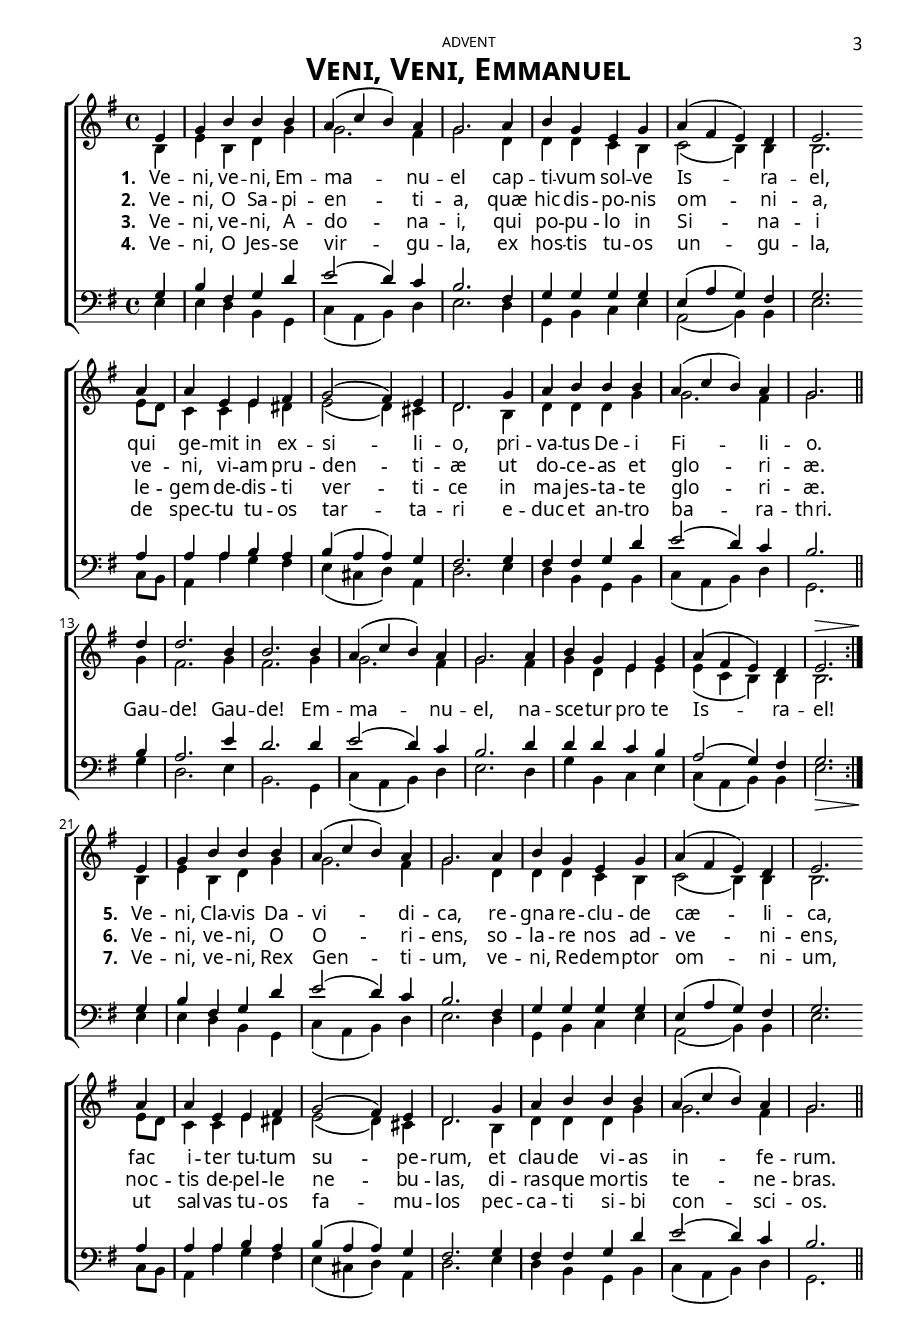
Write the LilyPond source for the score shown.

\version "2.14.2"
\include "util.ly"
\header {
  title = \markup{\override #'(font-name . "Garamond Premier Pro Semibold"){ \abs-fontsize #15 \smallCapsOldStyle"Veni, Veni, Emmanuel"}}
  %composer = \markup\oldStyleNum"Gregorian"
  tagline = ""
}
\paper {
  paper-height = 9\in
  paper-width = 6\in
  indent = 0\in
  %system-system-spacing = #'((basic-distance . 10) (padding . 0))
  system-system-spacing =
    #'((basic-distance . 0)
       (minimum-distance . 0)
       (padding . -10)
       (stretchability . 100))
  ragged-last-bottom = ##f
  ragged-bottom = ##f
  two-sided = ##t
  inner-margin = 0.5\in
  outer-margin = 0.25\in
  top-margin = 0.25\in
  bottom-margin = 0.25\in
  first-page-number = #003
  print-first-page-number = ##t
  headerLine = \markup{\override #'(font-name . "Garamond Premier Pro") \smallCaps advent}
  oddHeaderMarkup = \markup\fill-line{
     \override #'(font-name . "Garamond Premier Pro")\abs-fontsize #8.5
     \combine 
        \fill-line{"" \on-the-fly #print-page-number-check-first
        \oldStylePageNum""
        }
        \fill-line{\headerLine}
  }
  evenHeaderMarkup = \markup {
     \override #'(font-name . "Garamond Premier Pro")\abs-fontsize #8.5
     \combine
        \on-the-fly #print-page-number-check-first
        \oldStylePageNum""
        \fill-line{\headerLine}
  }
}
#(set-global-staff-size 15) \paper{ #(define fonts (make-pango-font-tree "GoudyOlSt BT" "Garamond Premier Pro" "Garamond Premier Pro" (/ 15 20))) }
global = {
  \key g \major
  \time 4/4
  \autoBeamOff
  \override DynamicLineSpanner #'staff-padding = #0.0
  \override DynamicLineSpanner #'Y-extent = #'(-0 . 0)
}

sopMusic = \relative c' {
  \repeat volta 2{
    \partial 4 e4 |
    g b b b |
    a( c b) a |
    g2. a4 |
    b g e g |
    
    a( fis e) d |
    e2. \bar""\break a4 |
    a e e fis |
    g2( fis4) e |
    
    d2. g4 |
    a b b b |
    a( c b) a |
    \partial 2. g2. \bar "||" \break
    
    \partial 4 d'4 |
    d2. b4 |
    b2. b4 |
    a( c b) a |
    g2. a4 |
    b g e g |
    a( fis e) d |
    \partial 2. <<e2. {s2^\> s8. s16\!}>>  \break
  }
  
  
  \partial 4 e4 |
  g b b b |
  a( c b) a |
  g2. a4 |
  b g e g |
  
  a( fis e) d |
  e2. \bar""\break a4 |
  a e e fis |
  g2( fis4) e |
  
  d2. g4 |
  a b b b |
  a( c b) a |
  \partial 2. g2. \bar "||" \break
}
sopWords = \lyricmode {
  
}

altoMusic = \relative c' {
  b4 |
  e b d g |
  g2. fis4 |
  g2. d4 |
  d d c b |
  
  c2(  b4) b |
  b2. e8[ d] |
  c4 c e dis |
  e2( d4) cis |
  
  d2. b4 |
  d d d g |
  g2. fis4 |
  g2. |
  
  g4 |
  fis2. g4 |
  fis2. g4 |
  g2. fis4 |
  g2. fis4 |
  g d e e |
  e( c b) b |
  b2.
  
  
  
  
  b4 |
  e b d g |
  g2. fis4 |
  g2. d4 |
  d d c b |
  
  c2(  b4) b |
  b2. e8[ d] |
  c4 c e dis |
  e2( d4) cis |
  
  d2. b4 |
  d d d g |
  g2. fis4 |
  g2. |
}
altoWords = \lyricmode {
  \dropLyricsVII
  \set stanza = #"1. "
  Ve -- ni, ve -- ni, Em -- ma -- nu -- el
  cap -- ti -- vum sol -- ve Is -- ra -- el,
  qui ge -- mit in ex -- si -- li -- o,
  pri -- va -- tus De -- i Fi -- li -- o.
  
  Gau -- de! Gau -- de! Em -- ma -- nu -- el,
  na -- sce -- tur pro te Is -- ra -- el!
  
  
  \set stanza = #"5. "
  Ve -- ni, Cla -- vis Da -- vi -- di -- ca,
  re -- gna re -- clu -- de cæ -- li -- ca,
  fac i -- ter tu -- tum su -- pe -- rum,
  et clau -- de vi -- as in -- fe -- rum.
}
altoWordsII = \lyricmode {
  \dropLyricsVII
  \set stanza = #"2. "
  Ve -- ni, O Sa -- pi -- en -- ti -- a,
  quæ hic dis -- po -- nis om -- ni -- a,
  ve -- ni, vi -- am pru -- den -- ti -- æ
  ut do -- ce -- as et glo -- ri -- æ.
  
  \repeat unfold 16\skip1
  \set stanza = #"6. "
  Ve -- ni, ve -- ni, O O -- ri -- ens,
  so -- la -- re nos ad -- ve -- ni -- ens,
  noc -- tis de -- pel -- le ne -- bu -- las,
  di -- ras -- que mor -- tis te -- ne -- bras.
}
altoWordsIII = \lyricmode {
  \dropLyricsVII
  \set stanza = #"3. "
  Ve -- ni, ve -- ni, A -- do -- na -- i,
  qui po -- pu -- lo in Si -- na -- i
  le -- gem de -- dis -- ti ver -- ti -- ce
  in ma -- jes -- ta -- te glo -- ri -- æ.
  
  \repeat unfold16\skip1
  \set stanza = #"7. "
  Ve -- ni, ve -- ni, Rex Gen -- ti -- um,
  ve -- ni, Re -- dem -- ptor om -- ni -- um,
  ut sal -- vas tu -- os fa -- mu -- los
  pec -- ca -- ti si -- bi con -- sci -- os.
}
altoWordsIV = \lyricmode {
  \dropLyricsVII
  \set stanza = #"4. "
  Ve -- ni, O Jes -- se vir -- gu -- la,
  ex hos -- tis tu -- os un -- gu -- la,
  de spec -- tu tu -- os tar -- ta -- ri
  e -- duc et an -- tro ba -- ra -- thri.
}
altoWordsV = \lyricmode {
}
altoWordsVI = \lyricmode {
}
altoWordsVII = \lyricmode {
}
tenorMusic = \relative c' {
  g4 |
  b fis g d' |
  e2( d4) c |
  b2. fis4 |
  g g g g |
  
  e( a g) fis |
  g2. a4 |
  a a b a |
  b( a a) g |
  
  fis2. g4 |
  fis fis g d' |
  e2( d4) c |
  b2. |
  
  b4 |
  a2. e'4 |
  d2. d4 |
  e2( d4) c |
  b2. d4 |
  d d c b |
  a2( g4) fis |
  <<g2. {s2_\> s8. s16\!}>>
  
  
  
  
  g4 |
  b fis g d' |
  e2( d4) c |
  b2. fis4 |
  g g g g |
  
  e( a g) fis |
  g2. a4 |
  a a b a |
  b( a a) g |
  
  fis2. g4 |
  fis fis g d' |
  e2( d4) c |
  b2. |
}
tenorWords = \lyricmode {

}

bassMusic = \relative c {
  e4 |
  e d b g |
  c( a b) d |
  e2. d4 |
  g, b c e |
  
  a,2( b4) b |
  e2. c8[ b] |
  a4 a' g fis |
  e( cis d) a |
  
  d2. e4 |
  d b g b |
  c( a b) d |
  g,2. |
  
  g'4 |
  d2. e4 |
  b2. g4 |
  c( a b) d |
  e2. d4 |
  g b, c e |
  c( a b) b |
  e2.
  
  
  
  
  e4 |
  e d b g |
  c( a b) d |
  e2. d4 |
  g, b c e |
  
  a,2( b4) b |
  e2. c8[ b] |
  a4 a' g fis |
  e( cis d) a |
  
  d2. e4 |
  d b g b |
  c( a b) d |
  g,2. |
}
bassWords = \lyricmode {

}

\score {
  <<
   \new ChoirStaff <<
%    \new Lyrics = sopranos \with { \override VerticalAxisGroup #'nonstaff-relatedstaff-spacing = #'((basic-distance . 1)) }
    \new Staff = women <<
      \new Voice = "sopranos" { \voiceOne << \global \sopMusic >> }
      \new Voice = "altos" { \voiceTwo << \global \altoMusic >> }
    >>
    \new Lyrics \with { alignAboveContext = #"women" \override VerticalAxisGroup #'nonstaff-relatedstaff-spacing = #'((basic-distance . 1))} \lyricsto "sopranos" \sopWords
    \new Lyrics = "altosVII"  \with { alignBelowContext = #"women" \override VerticalAxisGroup #'nonstaff-relatedstaff-spacing = #'((basic-distance . 1)) } \lyricsto "sopranos" \altoWordsVII
    \new Lyrics = "altosVI"  \with { alignBelowContext = #"women" \override VerticalAxisGroup #'nonstaff-relatedstaff-spacing = #'((basic-distance . 1)) } \lyricsto "sopranos" \altoWordsVI
    \new Lyrics = "altosV"  \with { alignBelowContext = #"women" \override VerticalAxisGroup #'nonstaff-relatedstaff-spacing = #'((basic-distance . 1)) } \lyricsto "sopranos" \altoWordsV
    \new Lyrics = "altosIV"  \with { alignBelowContext = #"women" \override VerticalAxisGroup #'nonstaff-relatedstaff-spacing = #'((basic-distance . 1)) } \lyricsto "sopranos" \altoWordsIV
    \new Lyrics = "altosIII"  \with { alignBelowContext = #"women" \override VerticalAxisGroup #'nonstaff-relatedstaff-spacing = #'((basic-distance . 1)) } \lyricsto "sopranos" \altoWordsIII
    \new Lyrics = "altosII"  \with { alignBelowContext = #"women" \override VerticalAxisGroup #'nonstaff-relatedstaff-spacing = #'((basic-distance . 1)) } \lyricsto "sopranos" \altoWordsII
    \new Lyrics = "altos"  \with { alignBelowContext = #"women" \override VerticalAxisGroup #'nonstaff-relatedstaff-spacing = #'((basic-distance . 1)) } \lyricsto "sopranos" \altoWords
   \new Staff = men <<
      \clef bass
      \new Voice = "tenors" { \voiceOne << \global \tenorMusic >> }
      \new Voice = "basses" { \voiceTwo << \global \bassMusic >> }
    >>
    \new Lyrics \with { alignAboveContext = #"men" \override VerticalAxisGroup #'nonstaff-relatedstaff-spacing = #'((basic-distance . 1)) } \lyricsto "tenors" \tenorWords
    \new Lyrics \with { alignBelowContext = #"men" \override VerticalAxisGroup #'nonstaff-relatedstaff-spacing = #'((basic-distance . 1)) } \lyricsto "basses" \bassWords
  >>
%    \new PianoStaff << \new Staff { \new Voice { \pianoRH } } \new Staff { \clef "bass" \pianoLH } >>
  >>
  \layout {
    \context {
      \Score
      %\override SpacingSpanner #'base-shortest-duration = #(ly:make-moment 1 8)
      %\override SpacingSpanner #'common-shortest-duration = #(ly:make-moment 1 4)
    }
    \context {
      % Remove all empty staves
      % \Staff \RemoveEmptyStaves \override VerticalAxisGroup #'remove-first = ##t
    }
    \context {
      \Lyrics
      \override LyricText #'X-offset = #center-on-word
    }
  }
  \midi {
    \tempo 4 = 90
    \set Staff.midiInstrument = "flute"
  
    \context {
      \Voice
      \remove "Dynamic_performer"
    }
  }
}
